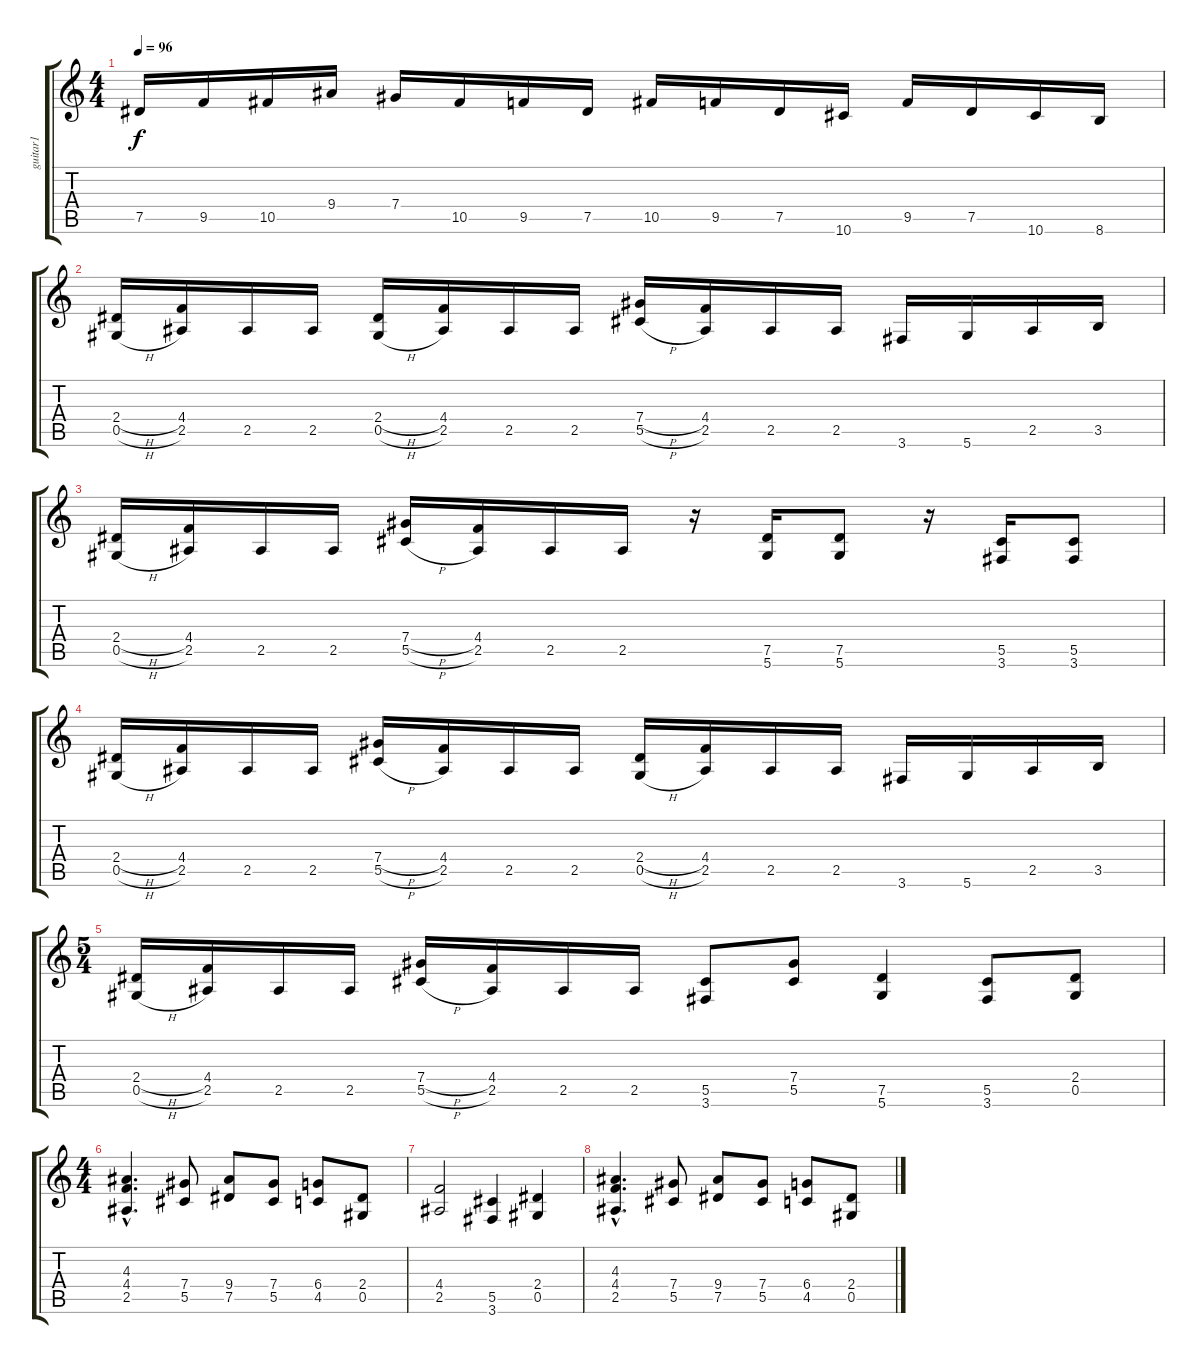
\track ("guitar1" "guitar1") {instrument overdrivenguitar}
\staff {score tabs}
\tuning (Eb4 Bb3 Gb3 Db3 Ab2 Eb2) {hide}
\ts (4 4)
\tempo 96
\clef g2
\ks c
7.5.16{dy f} 9.5.16 10.5.16 9.4.16 7.4.16 10.5.16 9.5.16 7.5.16 10.5.16 9.5.16 7.5.16 10.6.16 9.5.16 7.5.16 10.6.16 8.6.16 |
(2.4{h} 0.5{h}).16 (4.4 2.5).16 2.5.16 2.5.16 (2.4{h} 0.5{h}).16 (4.4 2.5).16 2.5.16 2.5.16 (7.4{h} 5.5{h}).16 (4.4 2.5).16 2.5.16 2.5.16 3.6.16 5.6.16 2.5.16 3.5.16 |
(2.4{h} 0.5{h}).16 (4.4 2.5).16 2.5.16 2.5.16 (7.4{h} 5.5{h}).16 (4.4 2.5).16 2.5.16 2.5.16 r.16 (7.5 5.6).16 (7.5 5.6).8 r.16 (5.5 3.6).16 (5.5 3.6).8 |
(2.4{h} 0.5{h}).16 (4.4 2.5).16 2.5.16 2.5.16 (7.4{h} 5.5{h}).16 (4.4 2.5).16 2.5.16 2.5.16 (2.4{h} 0.5{h}).16 (4.4 2.5).16 2.5.16 2.5.16 3.6.16 5.6.16 2.5.16 3.5.16 |
\ts (5 4)
(2.4{h} 0.5{h}).16 (4.4 2.5).16 2.5.16 2.5.16 (7.4{h} 5.5{h}).16 (4.4 2.5).16 2.5.16 2.5.16 (5.5 3.6).8 (7.4 5.5).8 (7.5 5.6).4 (5.5 3.6).8 (2.4 0.5).8 |
\ts (4 4)
(4.3{hac} 4.4{hac} 2.5{hac}).4{d} (7.4 5.5).8 (9.4 7.5).8 (7.4 5.5).8 (6.4 4.5).8 (2.4 0.5).8 |
(4.4 2.5).2 (5.5 3.6).4 (2.4 0.5).4 |
(4.3{hac} 4.4{hac} 2.5{hac}).4{d} (7.4 5.5).8 (9.4 7.5).8 (7.4 5.5).8 (6.4 4.5).8 (2.4 0.5).8
